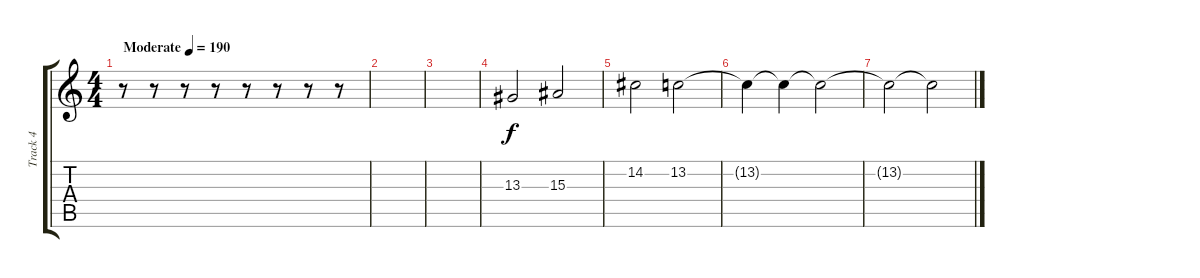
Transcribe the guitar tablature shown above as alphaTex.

\track ("Track 4" "Track 4") {instrument clarinet}
\staff {score tabs}
\tuning (E4 B3 G3 D3 A2 E2) {hide}
\ts (4 4)
\tempo (190 "Moderate")
\clef g2
\ks c
r.8{dy f instrument clarinet} r.8 r.8 r.8 r.8 r.8 r.8 r.8 |
|
|
13.3.2 15.3.2 |
14.2.2 13.2.2 |
13.2{t}.4 13.2{t}.4 13.2{t}.2 |
13.2{t}.2 13.2{t}.2
